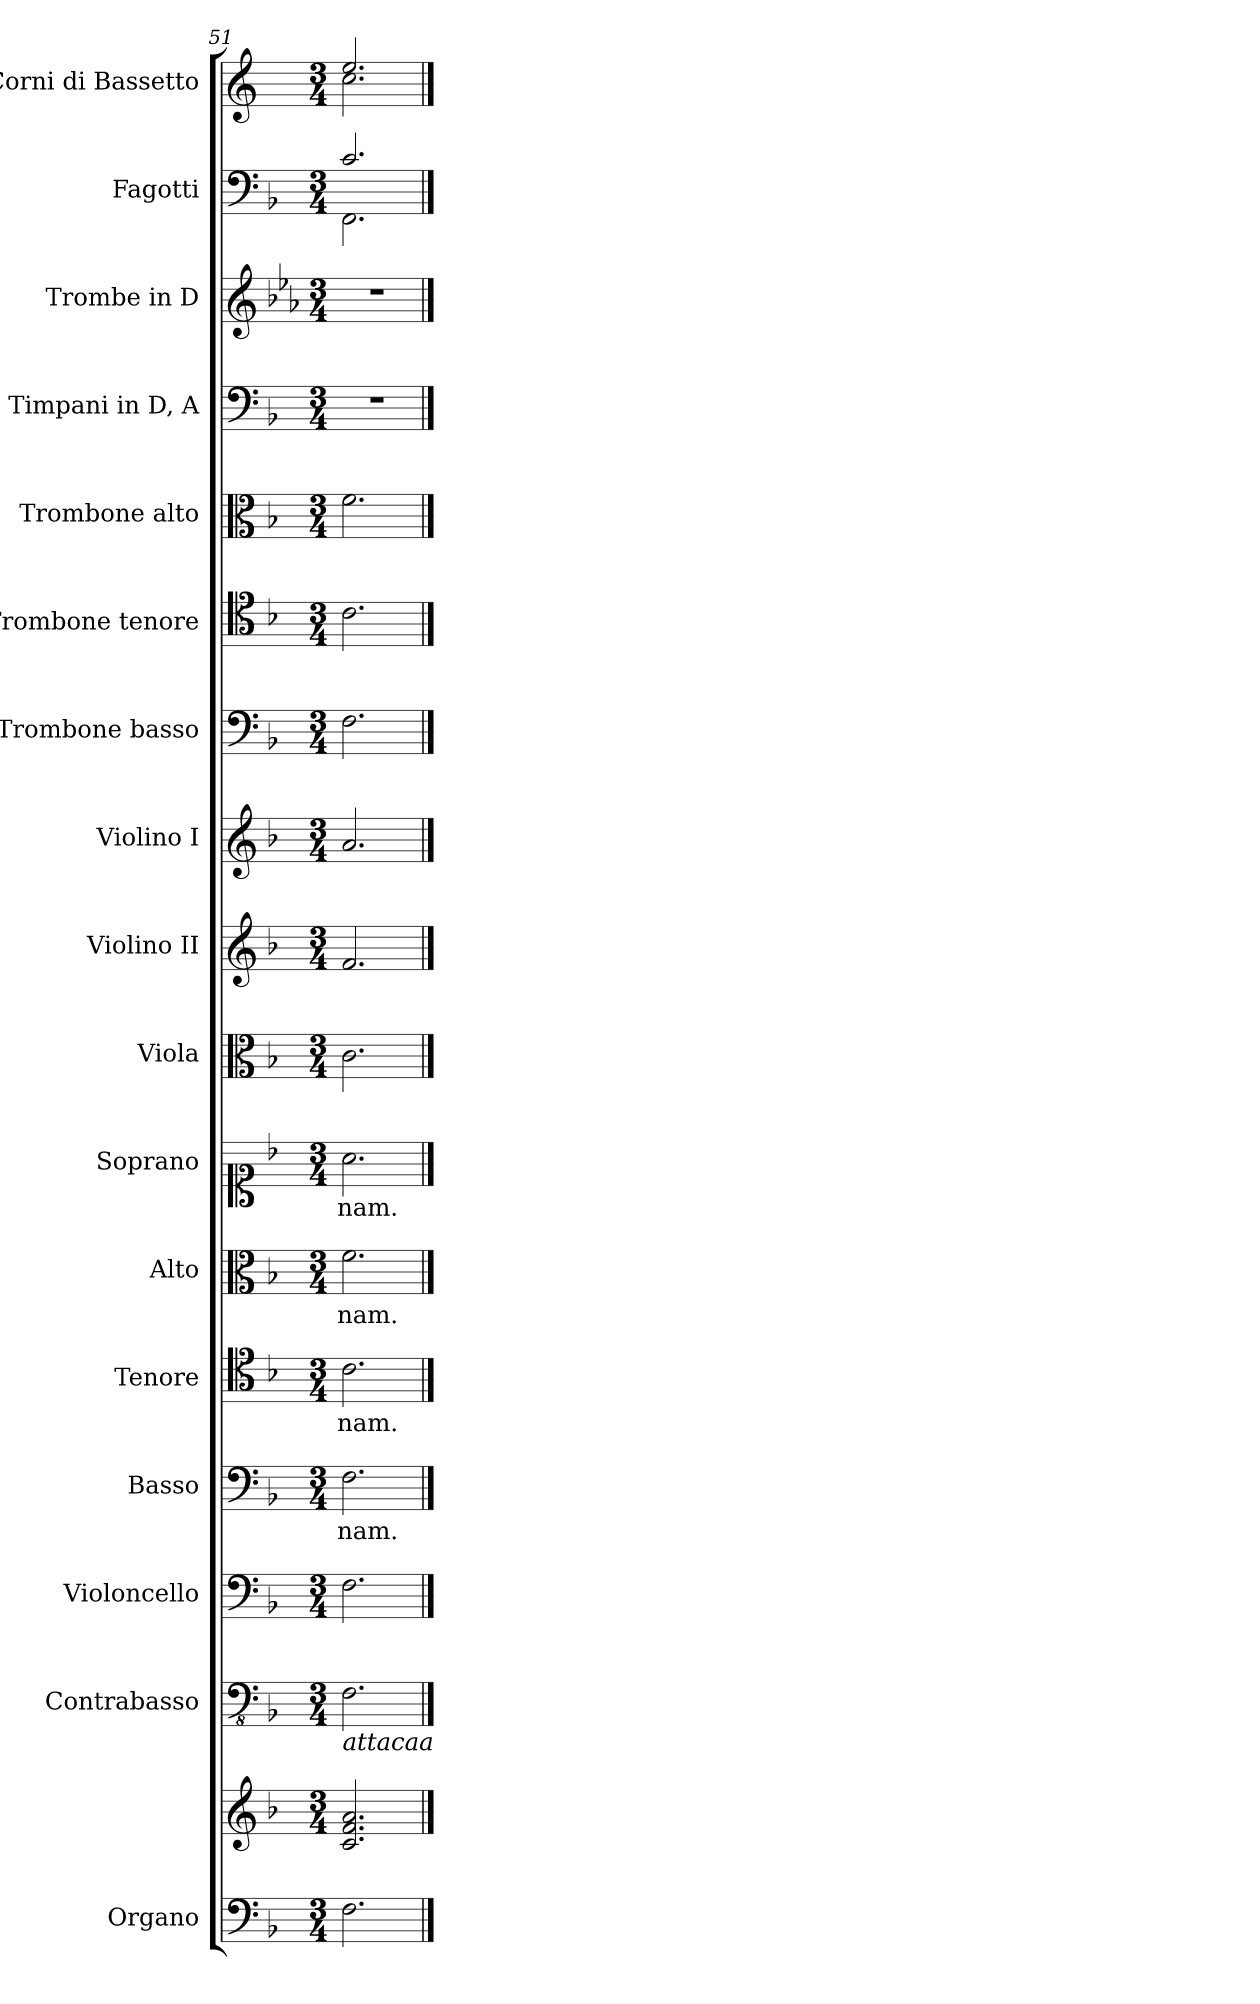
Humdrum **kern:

**kern	**kern	**kern	**kern	**kern	**text	**kern	**text	**kern	**text	**kern	**text	**kern	**kern	**kern	**kern	**kern	**kern	**kern	**kern	**kern	**kern
*part17	*part17	*part16	*part15	*part14	*part14	*part13	*part13	*part12	*part12	*part11	*part11	*part10	*part9	*part8	*part7	*part6	*part5	*part4	*part3	*part2	*part1
*staff18	*staff17	*staff16	*staff15	*staff14	*staff14	*staff13	*staff13	*staff12	*staff12	*staff11	*staff11	*staff10	*staff9	*staff8	*staff7	*staff6	*staff5	*staff4	*staff3	*staff2	*staff1
*I"Organo	*	*I"Contrabasso	*I"Violoncello	*I"Basso	*	*I"Tenore	*	*I"Alto	*	*I"Soprano	*	*I"Viola	*I"Violino II	*I"Violino I	*I"Trombone basso	*I"Trombone tenore	*I"Trombone alto	*I"Timpani in D, A	*I"Trombe in D	*I"Fagotti	*I"Corni di Bassetto
*I'Org.	*	*I'Cb.	*I'Vc.	*I'B.	*	*I'T.	*	*I'A.	*	*I'S.	*	*I'Vla.	*I'Vln. II	*I'Vln. I	*I'Tbn. B	*I'Tbn. T	*I'Tbn. A	*I'Timp.	*I'Tr. in D	*I'Fag.	*I'Cor. di B.
*clefF4	*clefG2	*clefFv4	*clefF4	*clefF4	*	*clefC4	*	*clefC3	*	*clefC1	*	*clefC3	*clefG2	*clefG2	*clefF4	*clefC4	*clefC3	*clefF4	*clefG2	*clefF4	*clefG2
*	*	*	*	*	*	*	*	*	*	*	*	*	*	*	*	*	*	*	*ITrd-1c-2	*	*ITrd4c7
*k[b-]	*k[b-]	*k[b-]	*k[b-]	*k[b-]	*	*k[b-]	*	*k[b-]	*	*k[b-]	*	*k[b-]	*k[b-]	*k[b-]	*k[b-]	*k[b-]	*k[b-]	*k[b-]	*k[b-]	*k[b-]	*k[b-]
*M3/4	*M3/4	*M3/4	*M3/4	*M3/4	*	*M3/4	*	*M3/4	*	*M3/4	*	*M3/4	*M3/4	*M3/4	*M3/4	*M3/4	*M3/4	*M3/4	*M3/4	*M3/4	*M3/4
=51	=51	=51	=51	=51	=51	=51	=51	=51	=51	=51	=51	=51	=51	=51	=51	=51	=51	=51	=51	=51	=51
!	!	!LO:TX:b:i:t=attacaa	!	!	!	!	!	!	!	!	!	!	!	!	!	!	!	!	!	!	!
!	!	!	!	!	!LO:LY:b	!	!LO:LY:b	!	!LO:LY:b	!	!LO:LY:b	!	!	!	!	!	!	!	!	!	!
*	*	*	*	*	*	*	*	*	*	*	*	*	*	*	*	*	*	*	*	*^	*^
2.F\	2.c/ 2.f/ 2.a/	2.FF\	2.F\	2.F\	-nam.	2.c\	-nam.	2.f\	-nam.	2.a\	-nam.	2.c\	2.f/	2.a/	2.F\	2.c\	2.f\	2.r	2.r	2.c/	2.FF\	2.a/	2.f\
*	*	*	*	*	*	*	*	*	*	*	*	*	*	*	*	*	*	*	*	*v	*v	*	*
*	*	*	*	*	*	*	*	*	*	*	*	*	*	*	*	*	*	*	*	*	*v	*v
==	==	==	==	==	==	==	==	==	==	==	==	==	==	==	==	==	==	==	==	==	==
*-	*-	*-	*-	*-	*-	*-	*-	*-	*-	*-	*-	*-	*-	*-	*-	*-	*-	*-	*-	*-	*-
